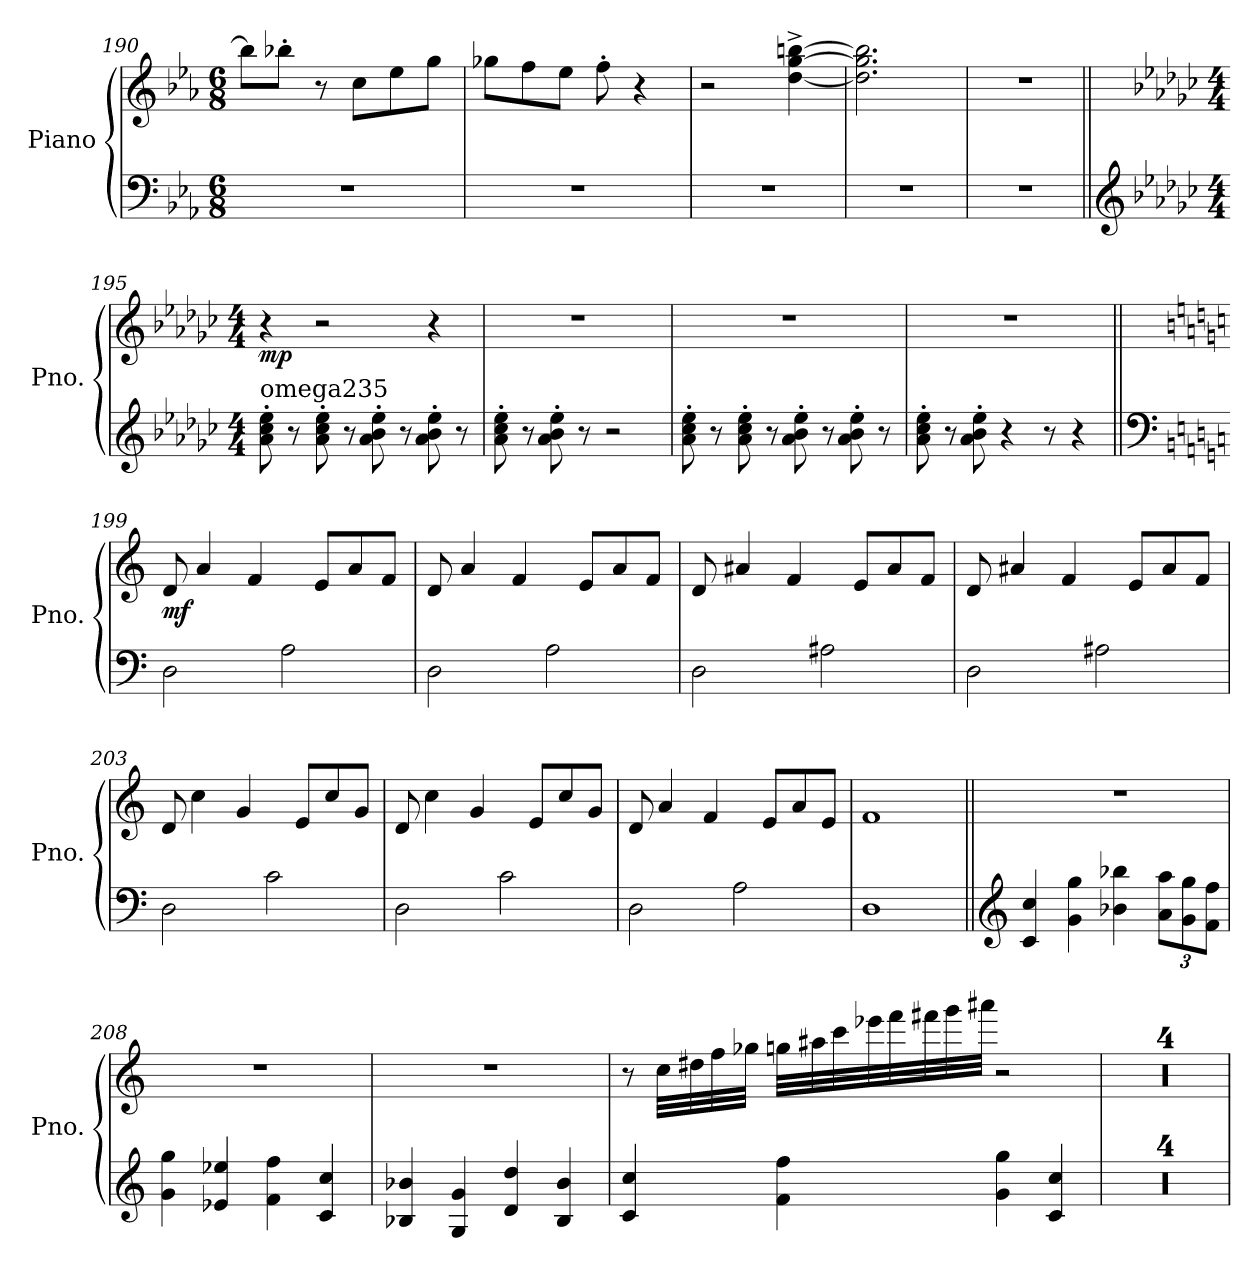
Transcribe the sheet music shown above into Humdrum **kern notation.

**kern	**kern	**dynam
*part1	*part1	*part1
*staff2	*staff1	*staff1/2
*I"Piano	*	*
*I'Pno.	*	*
*clefF4	*clefG2	*
*k[b-e-a-]	*k[b-e-a-]	*
*M6/8	*M6/8	*
=190	=190	=190
2.r	8bb\L]	.
.	8bb-X'\J	.
.	8r	.
.	8cc\L	.
.	8ee-\	.
.	8gg\J	.
=191	=191	=191
2.r	8gg-X\L	.
.	8ff\	.
.	8ee-\J	.
.	8ff'\	.
.	4r	.
=192	=192	=192
2.r	2r	.
.	[4dd\^ [4gg\^ [4bbn\^	.
!!LO:PB:g=z
=193	=193	=193
2.r	2.dd\] 2.gg\] 2.bb\]	.
=194	=194	=194
2.r	2.r	.
=195||	=195||	=195||
!!LO:REH:place=s1:a:B:fs=14:t=33
*clefG2	*	*
*k[b-e-a-d-g-c-]	*k[b-e-a-d-g-c-]	*
*M4/4	*M4/4	*
*	*MM85	*
!LO:TX:a:t=omega235	!	!
!	!	!LO:DY:b
8a-\' 8cc-\' 8ee-\'	4r	mp
8r	.	.
8a-\' 8cc-\' 8ee-\'	2r	.
8r	.	.
8a-\' 8b-\' 8ee-\'	.	.
8r	.	.
8a-\' 8b-\' 8ee-\'	4r	.
8r	.	.
=196	=196	=196
8a-\' 8cc-\' 8ee-\'	1r	.
8r	.	.
8a-\' 8b-\' 8ee-\'	.	.
8r	.	.
2r	.	.
=197	=197	=197
8a-\' 8cc-\' 8ee-\'	1r	.
8r	.	.
8a-\' 8cc-\' 8ee-\'	.	.
8r	.	.
8a-\' 8b-\' 8ee-\'	.	.
8r	.	.
8a-\' 8b-\' 8ee-\'	.	.
8r	.	.
!!LO:LB:g=z
=198	=198	=198
8a-\' 8cc-\' 8ee-\'	1r	.
8r	.	.
8a-\' 8b-\' 8ee-\'	.	.
4r	.	.
8r	.	.
4r	.	.
=199||	=199||	=199||
!!LO:REH:place=s1:a:B:fs=14:t=34
*clefF4	*	*
*k[]	*k[]	*
*	*MM138	*
!	!	!LO:DY:b
2D\	8d/	mf
.	4a/	.
.	4f/	.
2A\	.	.
.	8e/L	.
.	8a/	.
.	8f/J	.
=200	=200	=200
2D\	8d/	.
.	4a/	.
.	4f/	.
2A\	.	.
.	8e/L	.
.	8a/	.
.	8f/J	.
=201	=201	=201
2D\	8d/	.
.	4a#X/	.
.	4f/	.
2A#X\	.	.
.	8e/L	.
.	8a#/	.
.	8f/J	.
=202	=202	=202
2D\	8d/	.
.	4a#X/	.
.	4f/	.
2A#X\	.	.
.	8e/L	.
.	8a#/	.
.	8f/J	.
!!LO:LB:g=z
=203	=203	=203
2D\	8d/	.
.	4cc\	.
.	4g/	.
2c\	.	.
.	8e/L	.
.	8cc/	.
.	8g/J	.
=204	=204	=204
2D\	8d/	.
.	4cc\	.
.	4g/	.
2c\	.	.
.	8e/L	.
.	8cc/	.
.	8g/J	.
=205	=205	=205
2D\	8d/	.
.	4a/	.
.	4f/	.
2A\	.	.
.	8e/L	.
.	8a/	.
.	8e/J	.
=206	=206	=206
1D	1f	.
=207||	=207||	=207||
!!LO:REH:place=s1:a:B:fs=14:t=35
*clefG2	*	*
*	*MM100	*
4c/ 4cc/	1r	.
4g\ 4gg\	.	.
4b-X\ 4bb-X\	.	.
*Xbrackettup	*	*
12a\ 12aa\L	.	.
12g\ 12gg\	.	.
12f\ 12ff\J	.	.
=208	=208	=208
4g\ 4gg\	1r	.
4e-X/ 4ee-X/	.	.
4f\ 4ff\	.	.
4c/ 4cc/	.	.
=209	=209	=209
4B-X/ 4b-X/	1r	.
4G/ 4g/	.	.
4d/ 4dd/	.	.
4B-/ 4b-/	.	.
!!LO:LB:g=z
=210	=210	=210
4c/ 4cc/	8r	.
*	*8va	*
.	32ccc\LLL	.
.	32ddd#X\	.
.	32fff\	.
.	32ggg-X\JJJ	.
4f\ 4ff\	32gggn\LLL	.
.	32aaa#X\	.
.	32cccc\	.
.	32eeee-X\	.
.	32ffff\	.
.	32ffff#X\	.
.	32gggg\	.
.	32aaaa#X\JJJ	.
4g\ 4gg\	2r	.
4c/ 4cc/	.	.
=211	=211	=211
*	*X8va	*
1r	1r	.
=212	=212	=212
1r	1r	.
=213	=213	=213
1r	1r	.
=214	=214	=214
1r	1r	.
=	=	=
*-	*-	*-
